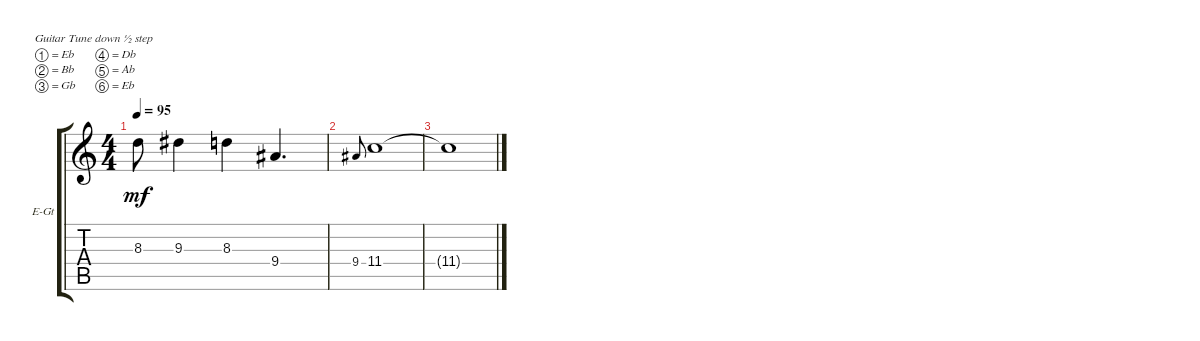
\defaultSystemsLayout 4
\bracketExtendMode groupsimilarinstruments
\firstSystemTrackNameOrientation horizontal
\otherSystemsTrackNameOrientation horizontal
\track ("Gitar 2" "E-Gt") {instrument electricguitarclean}
\staff {score tabs}
\tuning (Eb4 Bb3 Gb3 Db3 Ab2 Eb2)
\ts (4 4)
\tempo 95
\clef g2
\ks c
8.3{t}.8{dy mf} 9.3.4 8.3.4 9.4.4{d} |
9.4.8{gr onbeat} 11.4.1 |
11.4{t}.1
